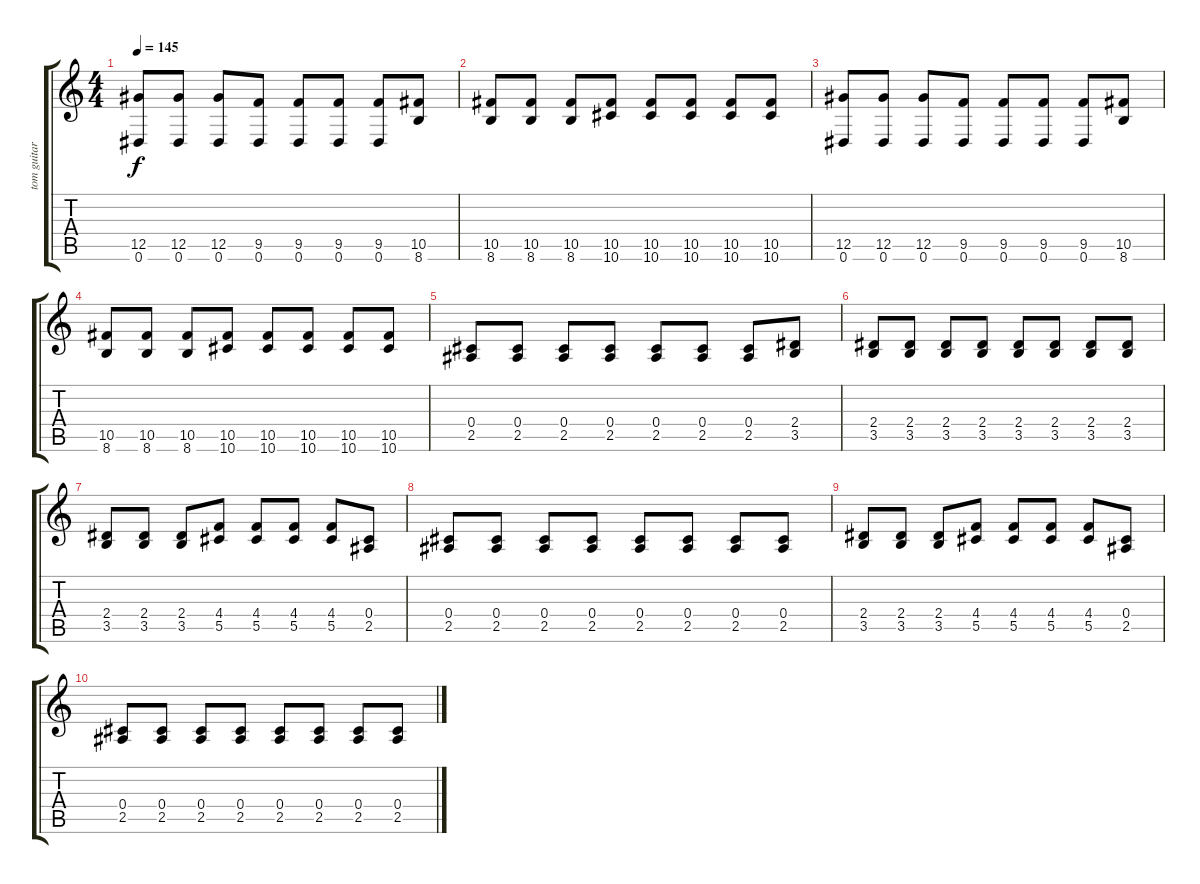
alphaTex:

\track ("tom guitar clean" "tom guitar") {instrument electricguitarclean}
\staff {score tabs}
\tuning (Eb4 Bb3 Gb3 Db3 Ab2 Eb2) {hide}
\ts (4 4)
\tempo 145
\clef g2
\ks c
(12.5 0.6).8{dy f} (12.5 0.6).8 (12.5 0.6).8 (9.5 0.6).8 (9.5 0.6).8 (9.5 0.6).8 (9.5 0.6).8 (10.5 8.6).8 |
(10.5 8.6).8 (10.5 8.6).8 (10.5 8.6).8 (10.5 10.6).8 (10.5 10.6).8 (10.5 10.6).8 (10.5 10.6).8 (10.5 10.6).8 |
(12.5 0.6).8 (12.5 0.6).8 (12.5 0.6).8 (9.5 0.6).8 (9.5 0.6).8 (9.5 0.6).8 (9.5 0.6).8 (10.5 8.6).8 |
(10.5 8.6).8 (10.5 8.6).8 (10.5 8.6).8 (10.5 10.6).8 (10.5 10.6).8 (10.5 10.6).8 (10.5 10.6).8 (10.5 10.6).8 |
(0.4 2.5).8 (0.4 2.5).8 (0.4 2.5).8 (0.4 2.5).8 (0.4 2.5).8 (0.4 2.5).8 (0.4 2.5).8 (2.4 3.5).8 |
(2.4 3.5).8 (2.4 3.5).8 (2.4 3.5).8 (2.4 3.5).8 (2.4 3.5).8 (2.4 3.5).8 (2.4 3.5).8 (2.4 3.5).8 |
(2.4 3.5).8 (2.4 3.5).8 (2.4 3.5).8 (4.4 5.5).8 (4.4 5.5).8 (4.4 5.5).8 (4.4 5.5).8 (0.4 2.5).8 |
(0.4 2.5).8 (0.4 2.5).8 (0.4 2.5).8 (0.4 2.5).8 (0.4 2.5).8 (0.4 2.5).8 (0.4 2.5).8 (0.4 2.5).8 |
(2.4 3.5).8 (2.4 3.5).8 (2.4 3.5).8 (4.4 5.5).8 (4.4 5.5).8 (4.4 5.5).8 (4.4 5.5).8 (0.4 2.5).8 |
(0.4 2.5).8 (0.4 2.5).8 (0.4 2.5).8 (0.4 2.5).8 (0.4 2.5).8 (0.4 2.5).8 (0.4 2.5).8 (0.4 2.5).8
